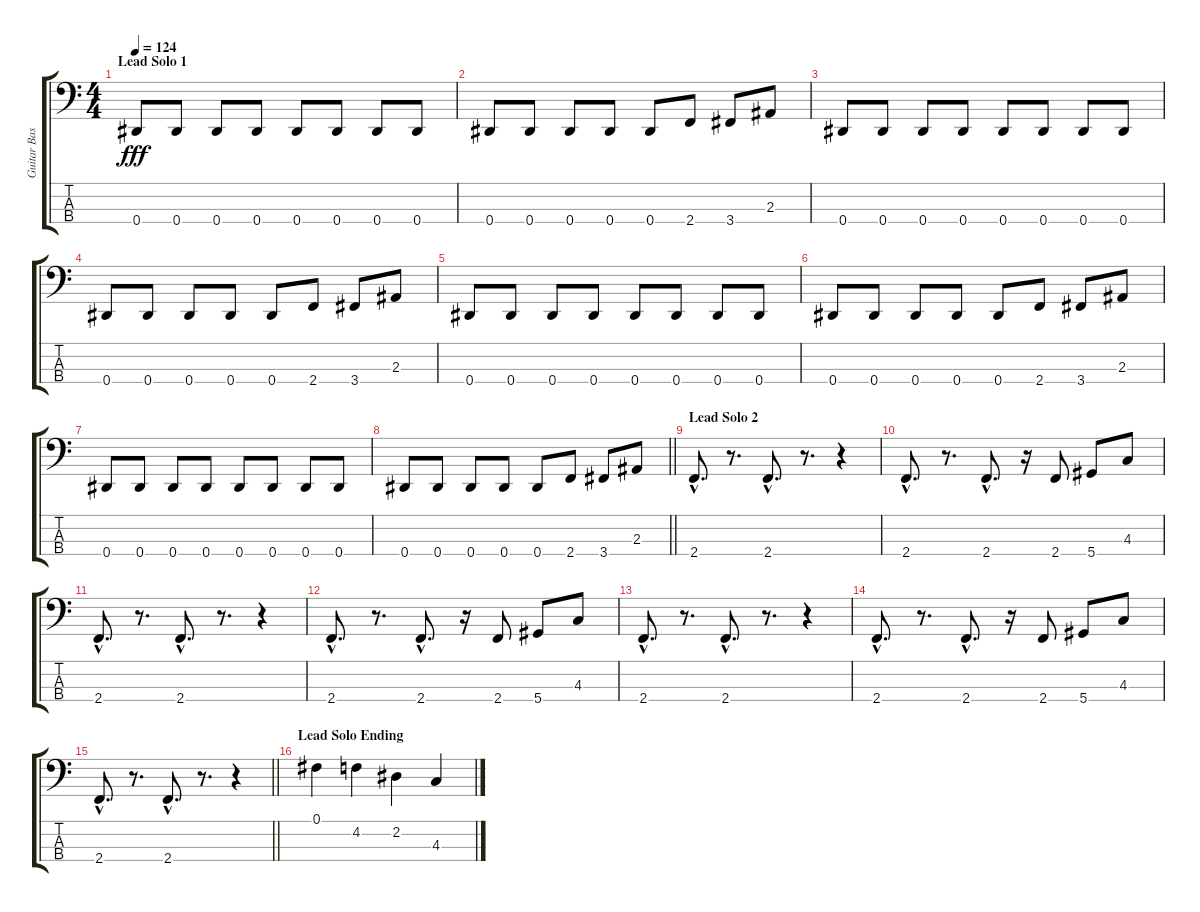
\track ("Guitar Bass" "Guitar Bas") {instrument electricbassfinger}
\staff {score tabs}
\tuning (Gb2 Db2 Ab1 Eb1) {hide}
\ts (4 4)
\section ("" "Lead Solo 1")
\tempo 124
\clef f4
\ks c
0.4{t}.8{dy fff} 0.4.8 0.4.8 0.4.8 0.4.8 0.4.8 0.4.8 0.4.8 |
0.4.8 0.4.8 0.4.8 0.4.8 0.4.8 2.4.8 3.4.8 2.3.8 |
0.4.8 0.4.8 0.4.8 0.4.8 0.4.8 0.4.8 0.4.8 0.4.8 |
0.4.8 0.4.8 0.4.8 0.4.8 0.4.8 2.4.8 3.4.8 2.3.8 |
0.4.8 0.4.8 0.4.8 0.4.8 0.4.8 0.4.8 0.4.8 0.4.8 |
0.4.8 0.4.8 0.4.8 0.4.8 0.4.8 2.4.8 3.4.8 2.3.8 |
0.4.8 0.4.8 0.4.8 0.4.8 0.4.8 0.4.8 0.4.8 0.4.8 |
\barLineRight lightlight
0.4.8 0.4.8 0.4.8 0.4.8 0.4.8 2.4.8 3.4.8 2.3.8 |
\section ("" "Lead Solo 2")
2.4{hac}.8{d} r.8{d} 2.4{hac}.8{d} r.8{d} r.4 |
2.4{hac}.8{d} r.8{d} 2.4{hac}.8{d} r.16 2.4.8 5.4.8 4.3.8 |
2.4{hac}.8{d} r.8{d} 2.4{hac}.8{d} r.8{d} r.4 |
2.4{hac}.8{d} r.8{d} 2.4{hac}.8{d} r.16 2.4.8 5.4.8 4.3.8 |
2.4{hac}.8{d} r.8{d} 2.4{hac}.8{d} r.8{d} r.4 |
2.4{hac}.8{d} r.8{d} 2.4{hac}.8{d} r.16 2.4.8 5.4.8 4.3.8 |
\barLineRight lightlight
2.4{hac}.8{d} r.8{d} 2.4{hac}.8{d} r.8{d} r.4 |
\section ("" "Lead Solo Ending")
0.1.4 4.2.4 2.2.4 4.3.4
